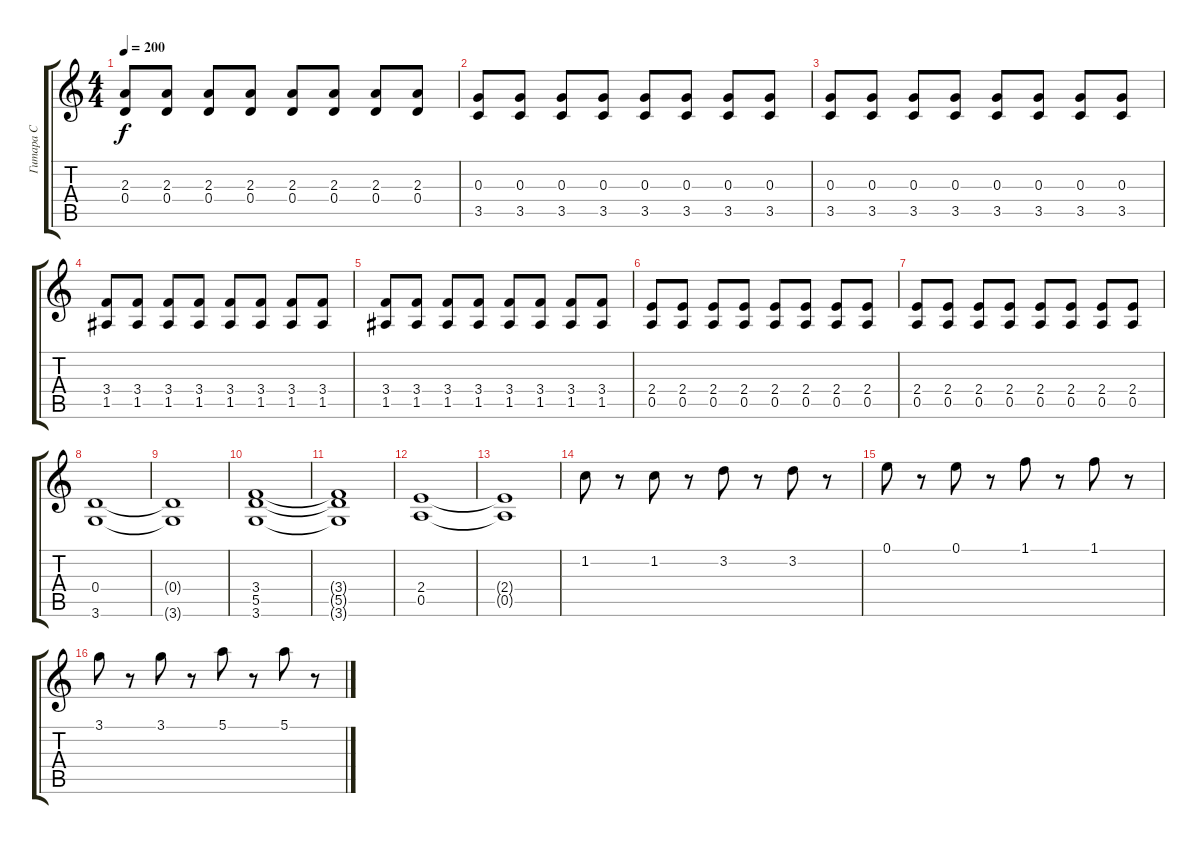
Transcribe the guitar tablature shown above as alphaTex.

\track ("Гитара C" "Гитара C") {instrument distortionguitar}
\staff {score tabs}
\tuning (E4 B3 G3 D3 A2 E2) {hide}
\ts (4 4)
\tempo 200
\clef g2
\ks c
(2.3 0.4).8{dy f} (2.3 0.4).8 (2.3 0.4).8 (2.3 0.4).8 (2.3 0.4).8 (2.3 0.4).8 (2.3 0.4).8 (2.3 0.4).8 |
(0.3 3.5).8 (0.3 3.5).8 (0.3 3.5).8 (0.3 3.5).8 (0.3 3.5).8 (0.3 3.5).8 (0.3 3.5).8 (0.3 3.5).8 |
(0.3 3.5).8 (0.3 3.5).8 (0.3 3.5).8 (0.3 3.5).8 (0.3 3.5).8 (0.3 3.5).8 (0.3 3.5).8 (0.3 3.5).8 |
(3.4 1.5).8 (3.4 1.5).8 (3.4 1.5).8 (3.4 1.5).8 (3.4 1.5).8 (3.4 1.5).8 (3.4 1.5).8 (3.4 1.5).8 |
(3.4 1.5).8 (3.4 1.5).8 (3.4 1.5).8 (3.4 1.5).8 (3.4 1.5).8 (3.4 1.5).8 (3.4 1.5).8 (3.4 1.5).8 |
(2.4 0.5).8 (2.4 0.5).8 (2.4 0.5).8 (2.4 0.5).8 (2.4 0.5).8 (2.4 0.5).8 (2.4 0.5).8 (2.4 0.5).8 |
(2.4 0.5).8 (2.4 0.5).8 (2.4 0.5).8 (2.4 0.5).8 (2.4 0.5).8 (2.4 0.5).8 (2.4 0.5).8 (2.4 0.5).8 |
(0.4 3.6).1 |
(0.4{t} 3.6{t}).1 |
(3.4 5.5 3.6).1 |
(3.4{t} 5.5{t} 3.6{t}).1 |
(2.4 0.5).1 |
(2.4{t} 0.5{t}).1 |
1.2.8 r.8 1.2.8 r.8 3.2.8 r.8 3.2.8 r.8 |
0.1.8 r.8 0.1.8 r.8 1.1.8 r.8 1.1.8 r.8 |
3.1.8 r.8 3.1.8 r.8 5.1.8 r.8 5.1.8 r.8
